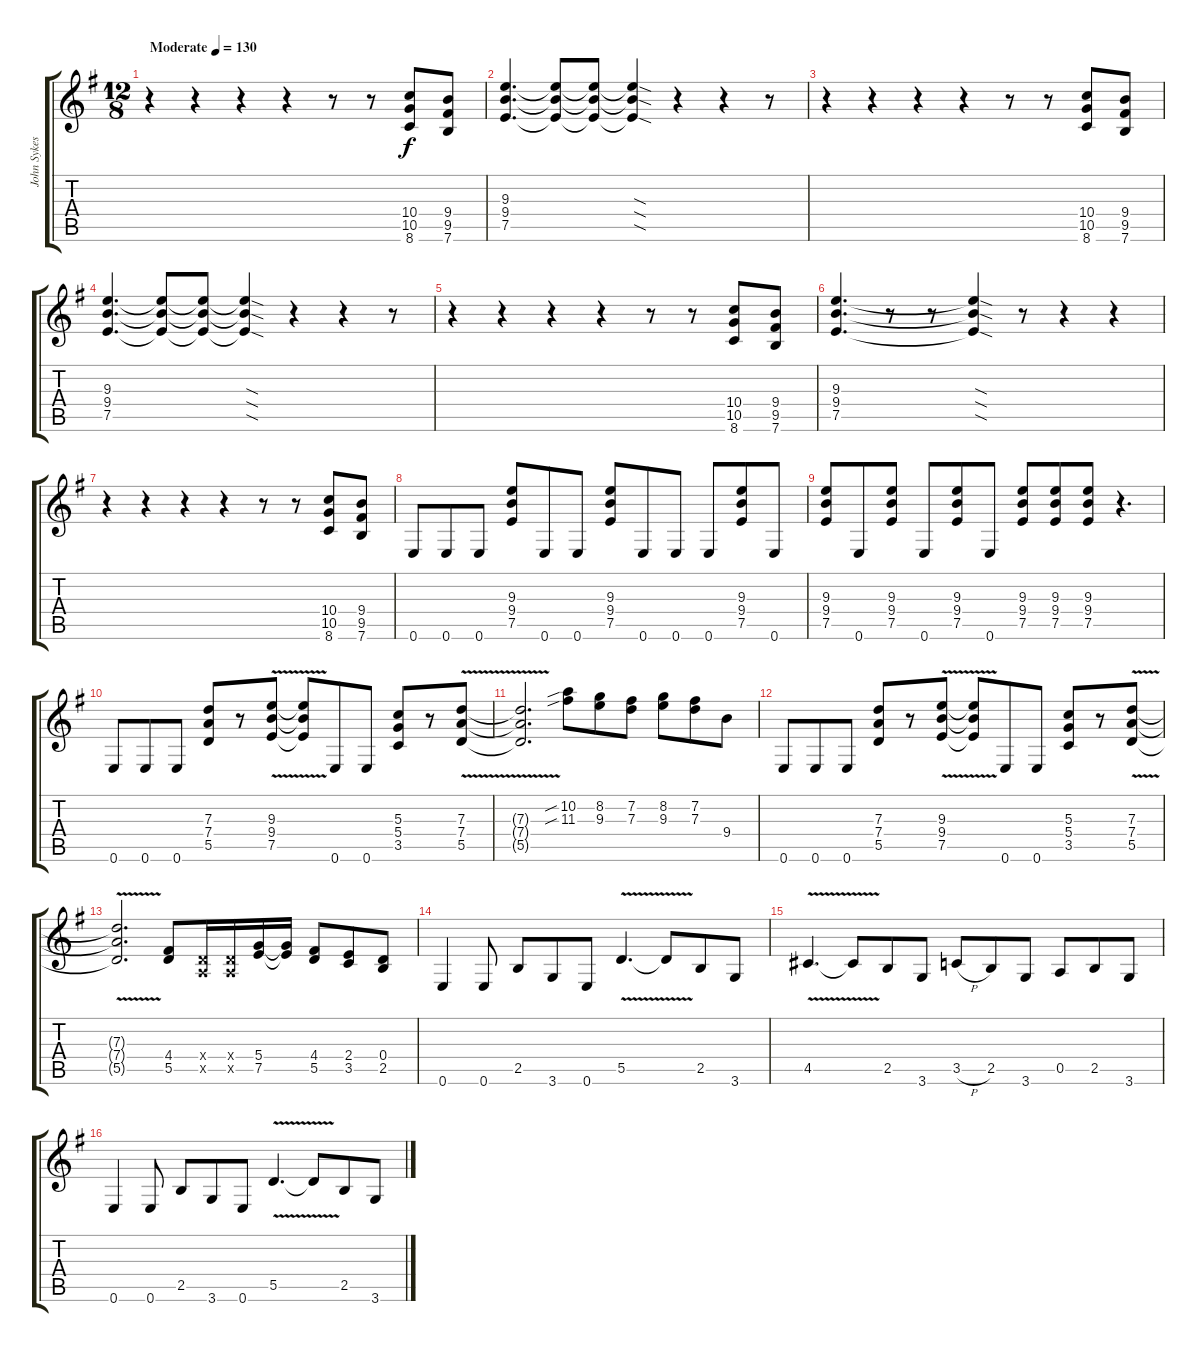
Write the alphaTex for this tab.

\track ("John Sykes" "John Sykes") {instrument distortionguitar}
\staff {score tabs}
\tuning (E4 B3 G3 D3 A2 E2) {hide}
\ts (12 8)
\tempo (130 "Moderate")
\clef g2
\ks g
r.4{dy f instrument distortionguitar} r.4 r.4 r.4 r.8 r.8 (10.4 10.5 8.6).8 (9.4 9.5 7.6).8 |
(9.3 9.4 7.5).4{d} (9.3{t} 9.4{t} 7.5{t}).8 (9.3{t} 9.4{t} 7.5{t}).8 (9.3{sod t} 9.4{sod t} 7.5{sod t}).4 r.4 r.4 r.8 |
r.4 r.4 r.4 r.4 r.8 r.8 (10.4 10.5 8.6).8 (9.4 9.5 7.6).8 |
(9.3 9.4 7.5).4{d} (9.3{t} 9.4{t} 7.5{t}).8 (9.3{t} 9.4{t} 7.5{t}).8 (9.3{sod t} 9.4{sod t} 7.5{sod t}).4 r.4 r.4 r.8 |
r.4 r.4 r.4 r.4 r.8 r.8 (10.4 10.5 8.6).8 (9.4 9.5 7.6).8 |
(9.3 9.4 7.5).4{d} r.8 r.8 (9.3{sod t} 9.4{sod t} 7.5{sod t}).4 r.8 r.4 r.4 |
r.4 r.4 r.4 r.4 r.8 r.8 (10.4 10.5 8.6).8 (9.4 9.5 7.6).8 |
0.6.8 0.6.8 0.6.8 (9.3 9.4 7.5).8 0.6.8 0.6.8 (9.3 9.4 7.5).8 0.6.8 0.6.8 0.6.8 (9.3 9.4 7.5).8 0.6.8 |
(9.3 9.4 7.5).8 0.6.8 (9.3 9.4 7.5).8 0.6.8 (9.3 9.4 7.5).8 0.6.8 (9.3 9.4 7.5).8 (9.3 9.4 7.5).8 (9.3 9.4 7.5).8 r.4{d} |
0.6.8 0.6.8 0.6.8 (7.3 7.4 5.5).8 r.8 (9.3{v} 9.4{v} 7.5).8 (9.3{t} 9.4{t} 7.5{t}).8 0.6.8 0.6.8 (5.3 5.4 3.5).8 r.8 (7.3{v} 7.4{v} 5.5).8 |
(7.3{t} 7.4{t} 5.5{t}).2{d} (10.2{sib} 11.3{sib}).8 (8.2 9.3).8 (7.2 7.3).8 (8.2 9.3).8 (7.2 7.3).8 9.4.8 |
0.6.8 0.6.8 0.6.8 (7.3 7.4 5.5).8 r.8 (9.3{v} 9.4{v} 7.5).8 (9.3{t} 9.4{t} 7.5{t}).8 0.6.8 0.6.8 (5.3 5.4 3.5).8 r.8 (7.3{v} 7.4{v} 5.5).8 |
(7.3{t} 7.4{t} 5.5{t}).2{d} (4.4 5.5).8 (0.4{x} 0.5{x}).16 (0.4{x} 0.5{x}).16 (5.4 7.5).16 (5.4{t} 7.5{t}).16 (4.4 5.5).8 (2.4 3.5).8 (0.4 2.5).8 |
0.6.4 0.6.8 2.5.8 3.6.8 0.6.8 5.5{v}.4{d} 5.5{t}.8 2.5.8 3.6.8 |
4.5{v}.4{d} 4.5{t}.8 2.5.8 3.6.8 3.5{h}.8 2.5.8 3.6.8 0.5.8 2.5.8 3.6.8 |
0.6.4 0.6.8 2.5.8 3.6.8 0.6.8 5.5{v}.4{d} 5.5{t}.8 2.5.8 3.6.8
